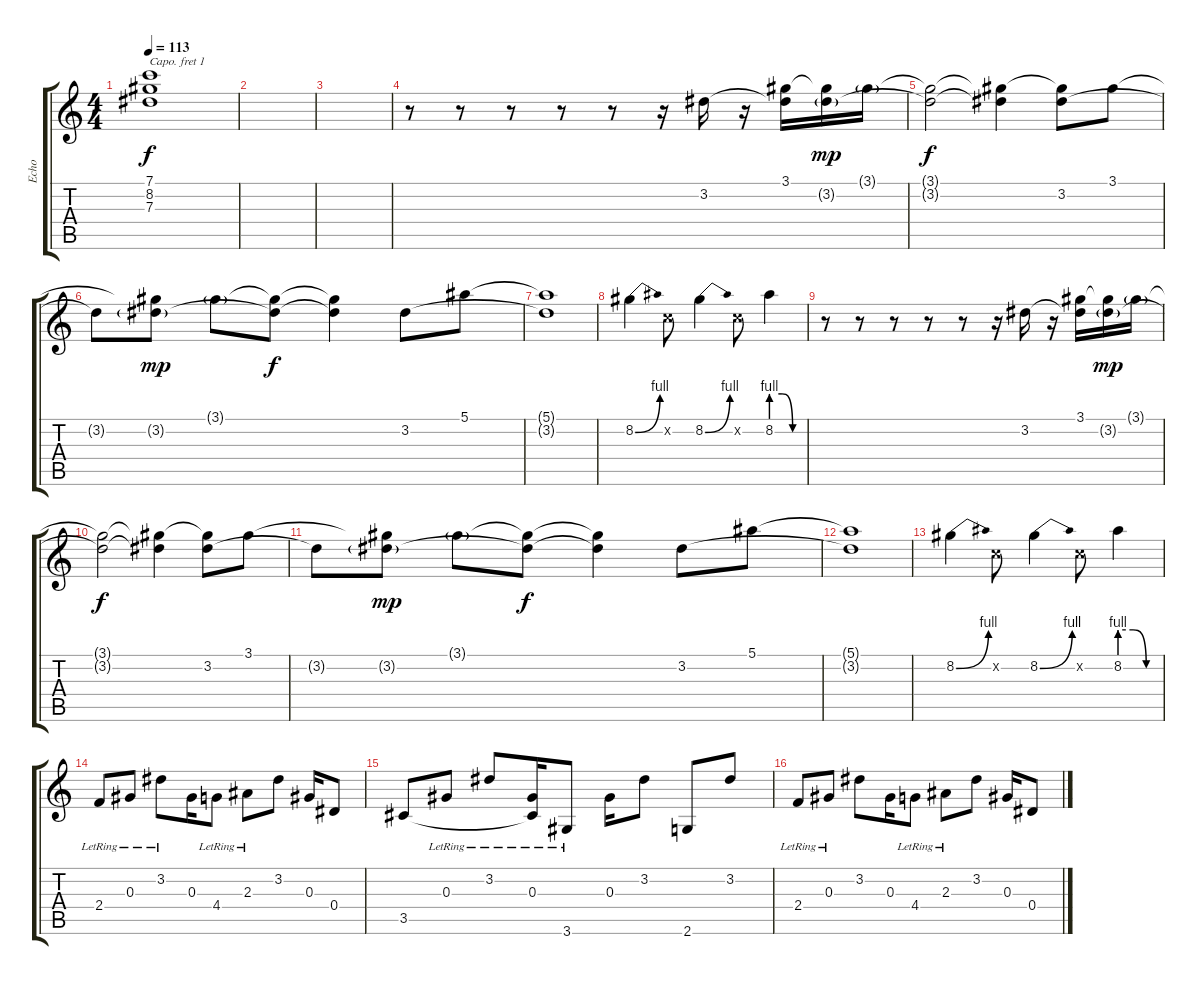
\track ("Echo" "Echo") {instrument distortionguitar}
\staff {score tabs}
\capo 1
\tuning (E4 B3 G3 D3 A2 E2) {hide}
\ts (4 4)
\tempo 113
\clef g2
\ks c
(7.1{t} 8.2 7.3{t}).1{dy f} |
|
|
r.8{volume 10 instrument distortionguitar} r.8 r.8 r.8 r.8 r.16 3.2.16 r.16 (3.1 3.2{t}).16 (3.1{t} 3.2{g}).16{dy mp} 3.1{g}.16 |
(3.1{t} 3.2{t}).2{dy f} (3.1{t} 3.2{t}).4 (3.1{t} 3.2).8 3.1.8 |
3.2{t}.8 (3.1{t} 3.2{g}).8{dy mp} 3.1{g}.8 (3.1{t} 3.2{t}).8{dy f} (3.1{t} 3.2{t}).4 3.2.8 5.1.8 |
(5.1{t} 3.2{t}).1 |
8.2{be (bend 0 0 60 4)}.4 0.2{x}.8 8.2{be (bend 0 0 60 4)}.4 0.2{x}.8 8.2{be (custom 0 4 20 4 40 0 60 0)}.4 |
r.8{volume 10 instrument distortionguitar} r.8 r.8 r.8 r.8 r.16 3.2.16 r.16 (3.1 3.2{t}).16 (3.1{t} 3.2{g}).16{dy mp} 3.1{g}.16 |
(3.1{t} 3.2{t}).2{dy f} (3.1{t} 3.2{t}).4 (3.1{t} 3.2).8 3.1.8 |
3.2{t}.8 (3.1{t} 3.2{g}).8{dy mp} 3.1{g}.8 (3.1{t} 3.2{t}).8{dy f} (3.1{t} 3.2{t}).4 3.2.8 5.1.8 |
(5.1{t} 3.2{t}).1 |
8.2{be (bend 0 0 60 4)}.4 0.2{x}.8 8.2{be (bend 0 0 60 4)}.4 0.2{x}.8 8.2{be (custom 0 4 20 4 40 0 60 0)}.4 |
2.4{lr}.8 0.3{lr}.8 3.2{lr}.8 0.3.16 4.4{lr}.8 2.3{lr}.8 3.2.8 0.3.16 0.4.8 |
3.5.8 0.3{lr}.8 3.2{lr}.8 (0.3{lr} 3.5{t}).16 3.6{lr}.8 0.3.16 3.2.8 2.6.8 3.2.8 |
2.4{lr}.8 0.3{lr}.8 3.2.8 0.3.16 4.4{lr}.8 2.3{lr}.8 3.2.8 0.3.16 0.4.8
